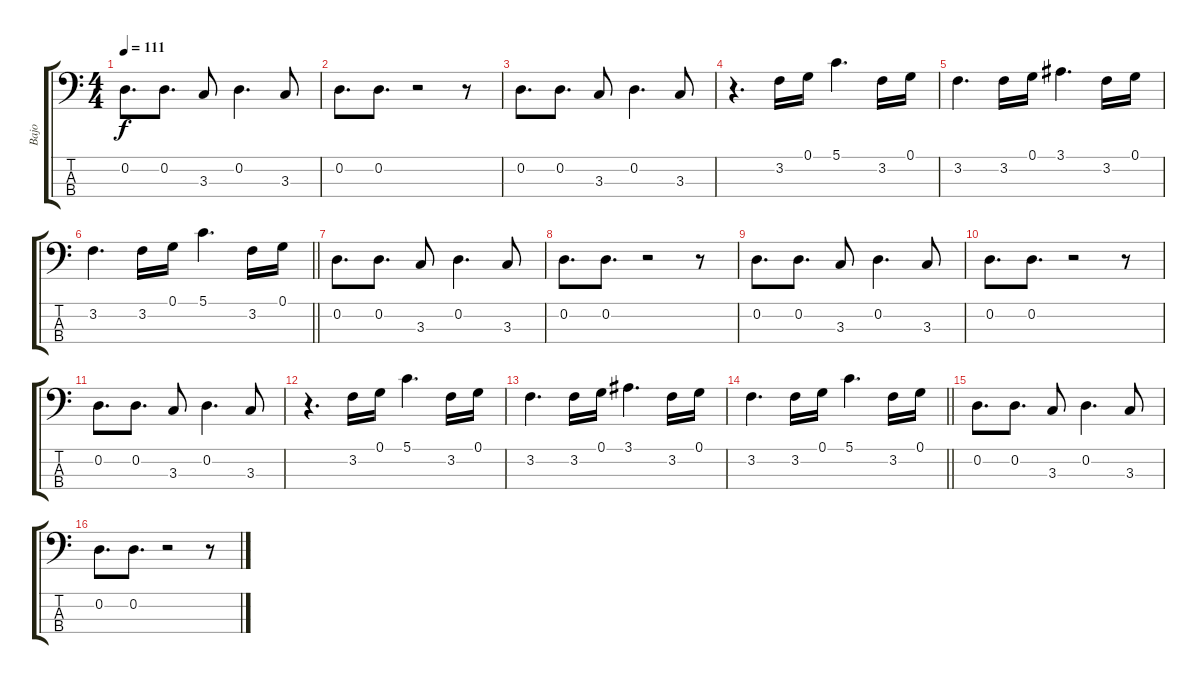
\track ("Bajo" "Bajo") {instrument synthbass1}
\staff {score tabs}
\tuning (G2 D2 A1 E1) {hide}
\ts (4 4)
\tempo 111
\clef f4
\ks c
0.2.8{d dy f} 0.2.8{d} 3.3.8 0.2.4{d} 3.3.8 |
0.2.8{d} 0.2.8{d} r.2 r.8 |
0.2.8{d} 0.2.8{d} 3.3.8 0.2.4{d} 3.3.8 |
r.4{d} 3.2.16 0.1.16 5.1.4{d} 3.2.16 0.1.16 |
3.2.4{d} 3.2.16 0.1.16 3.1.4{d} 3.2.16 0.1.16 |
\barLineRight lightlight
3.2.4{d} 3.2.16 0.1.16 5.1.4{d} 3.2.16 0.1.16 |
0.2.8{d} 0.2.8{d} 3.3.8 0.2.4{d} 3.3.8 |
0.2.8{d} 0.2.8{d} r.2 r.8 |
0.2.8{d} 0.2.8{d} 3.3.8 0.2.4{d} 3.3.8 |
0.2.8{d} 0.2.8{d} r.2 r.8 |
0.2.8{d} 0.2.8{d} 3.3.8 0.2.4{d} 3.3.8 |
r.4{d} 3.2.16 0.1.16 5.1.4{d} 3.2.16 0.1.16 |
3.2.4{d} 3.2.16 0.1.16 3.1.4{d} 3.2.16 0.1.16 |
\barLineRight lightlight
3.2.4{d} 3.2.16 0.1.16 5.1.4{d} 3.2.16 0.1.16 |
0.2.8{d} 0.2.8{d} 3.3.8 0.2.4{d} 3.3.8 |
0.2.8{d} 0.2.8{d} r.2 r.8
